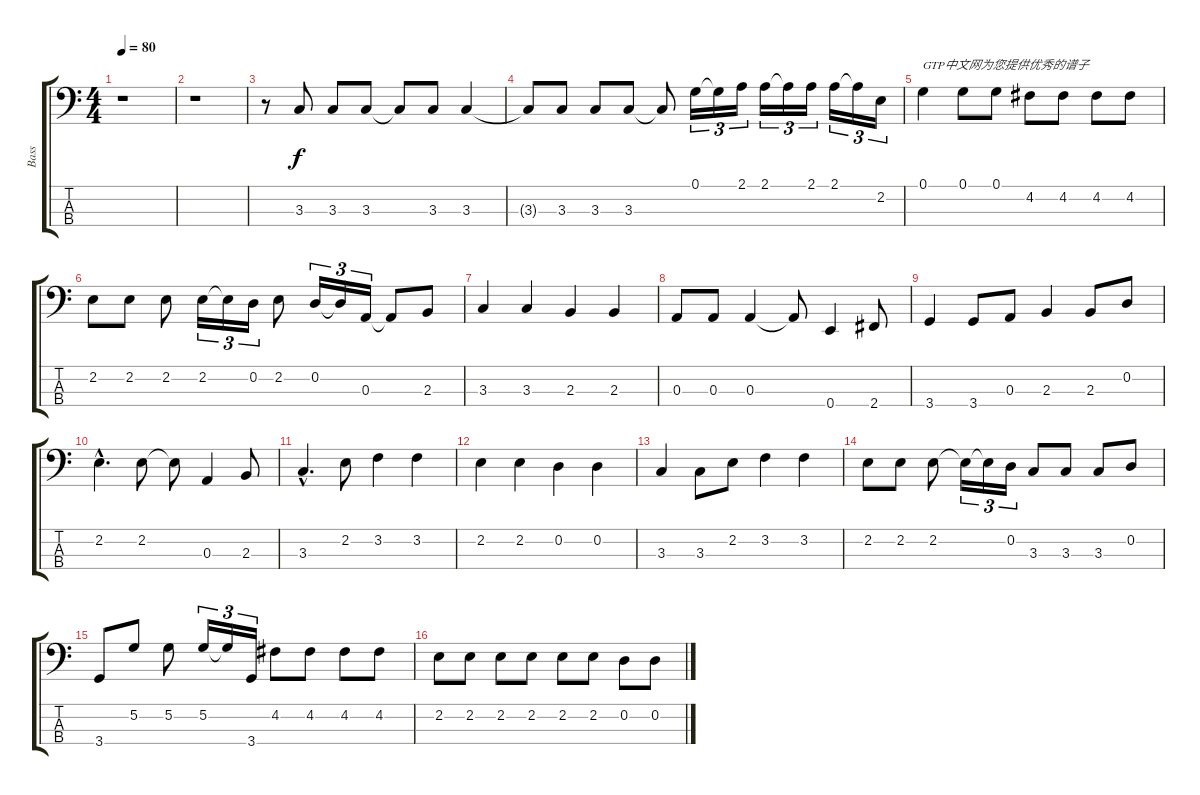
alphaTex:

\track ("Bass" "Bass") {instrument electricbassfinger}
\staff {score tabs}
\tuning (G2 D2 A1 E1) {hide}
\ts (4 4)
\tempo 80
\clef f4
\ks c
r.1{dy f instrument electricbassfinger} |
r.1 |
r.8 3.3.8 3.3.8 3.3.8 3.3{t}.8 3.3.8 3.3.4 |
3.3{t}.8 3.3.8 3.3.8 3.3.8 3.3{t}.8 0.1.16{tu (3 2)} 0.1{t}.16{tu (3 2)} 2.1.16{tu (3 2)} 2.1.16{tu (3 2)} 2.1{t}.16{tu (3 2)} 2.1.16{tu (3 2)} 2.1.16{tu (3 2)} 2.1{t}.16{tu (3 2)} 2.2.16{tu (3 2)} |
0.1.4{txt "GTP中文网为您提供优秀的谱子"} 0.1.8 0.1.8 4.2.8 4.2.8 4.2.8 4.2.8 |
2.2.8 2.2.8 2.2.8 2.2.16{tu (3 2)} 2.2{t}.16{tu (3 2)} 0.2.16{tu (3 2)} 2.2.8 0.2.16{tu (3 2)} 0.2{t}.16{tu (3 2)} 0.3.16{tu (3 2)} 0.3{t}.8 2.3.8 |
3.3.4 3.3.4 2.3.4 2.3.4 |
0.3.8 0.3.8 0.3.4 0.3{t}.8 0.4.4 2.4.8 |
3.4.4 3.4.8 0.3.8 2.3.4 2.3.8 0.2.8 |
2.2{hac}.4{d} 2.2.8 2.2{t}.8 0.3.4 2.3.8 |
3.3{hac}.4{d} 2.2.8 3.2.4 3.2.4 |
2.2.4 2.2.4 0.2.4 0.2.4 |
3.3.4 3.3.8 2.2.8 3.2.4 3.2.4 |
2.2.8 2.2.8 2.2.8 2.2{t}.16{tu (3 2)} 2.2{t}.16{tu (3 2)} 0.2.16{tu (3 2)} 3.3.8 3.3.8 3.3.8 0.2.8 |
3.4.8 5.2.8 5.2.8 5.2.16{tu (3 2)} 5.2{t}.16{tu (3 2)} 3.4.16{tu (3 2)} 4.2.8 4.2.8 4.2.8 4.2.8 |
2.2.8 2.2.8 2.2.8 2.2.8 2.2.8 2.2.8 0.2.8 0.2.8
